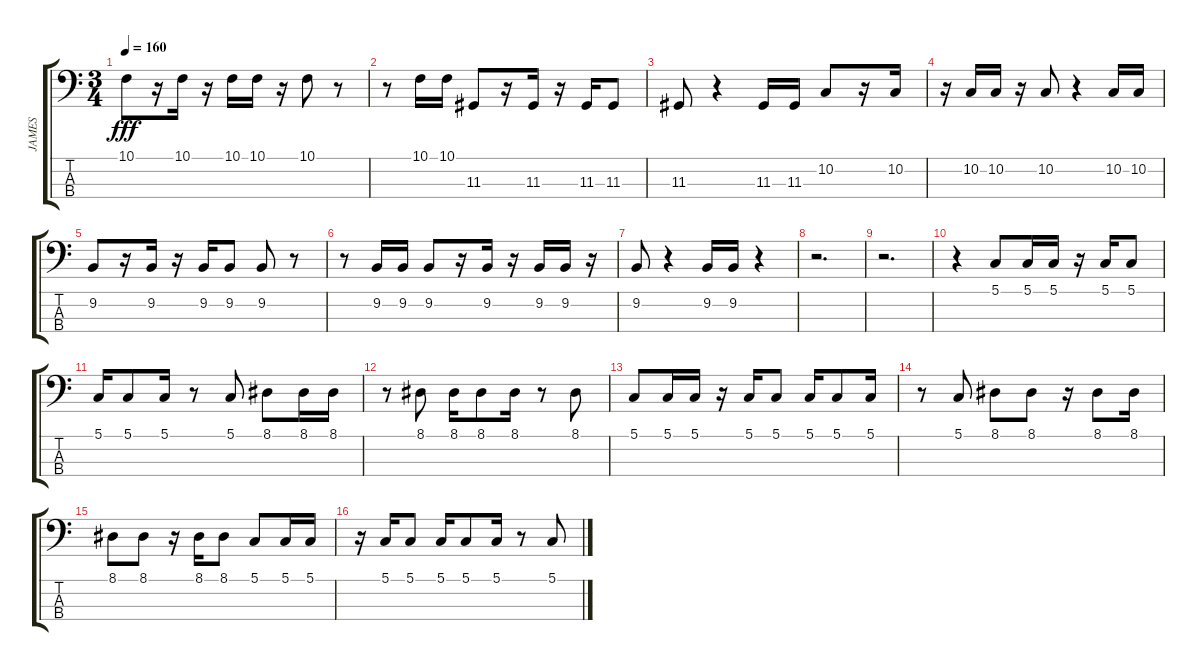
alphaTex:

\track ("JAMES" "JAMES") {instrument distortionguitar}
\staff {score tabs}
\tuning (G1 D1 A0 E0) {hide}
\ts (3 4)
\tempo 160
\clef f4
\ks c
10.1.8{dy fff} r.16 10.1.16 r.16 10.1.16 10.1.16 r.16 10.1.8 r.8 |
r.8 10.1.16 10.1.16 11.3.8 r.16 11.3.16 r.16 11.3.16 11.3.8 |
11.3.8 r.4 11.3.16 11.3.16 10.2.8 r.16 10.2.16 |
r.16 10.2.16 10.2.16 r.16 10.2.8 r.4 10.2.16 10.2.16 |
9.2.8 r.16 9.2.16 r.16 9.2.16 9.2.8 9.2.8 r.8 |
r.8 9.2.16 9.2.16 9.2.8 r.16 9.2.16 r.16 9.2.16 9.2.16 r.16 |
9.2.8 r.4 9.2.16 9.2.16 r.4 |
r.2{d} |
r.2{d} |
r.4 5.1.8 5.1.16 5.1.16 r.16 5.1.16 5.1.8 |
5.1.16 5.1.8 5.1.16 r.8 5.1.8 8.1.8 8.1.16 8.1.16 |
r.8 8.1.8 8.1.16 8.1.8 8.1.16 r.8 8.1.8 |
5.1.8 5.1.16 5.1.16 r.16 5.1.16 5.1.8 5.1.16 5.1.8 5.1.16 |
r.8 5.1.8 8.1.8 8.1.8 r.16 8.1.8 8.1.16 |
8.1.8 8.1.8 r.16 8.1.16 8.1.8 5.1.8 5.1.16 5.1.16 |
r.16 5.1.16 5.1.8 5.1.16 5.1.8 5.1.16 r.8 5.1.8
